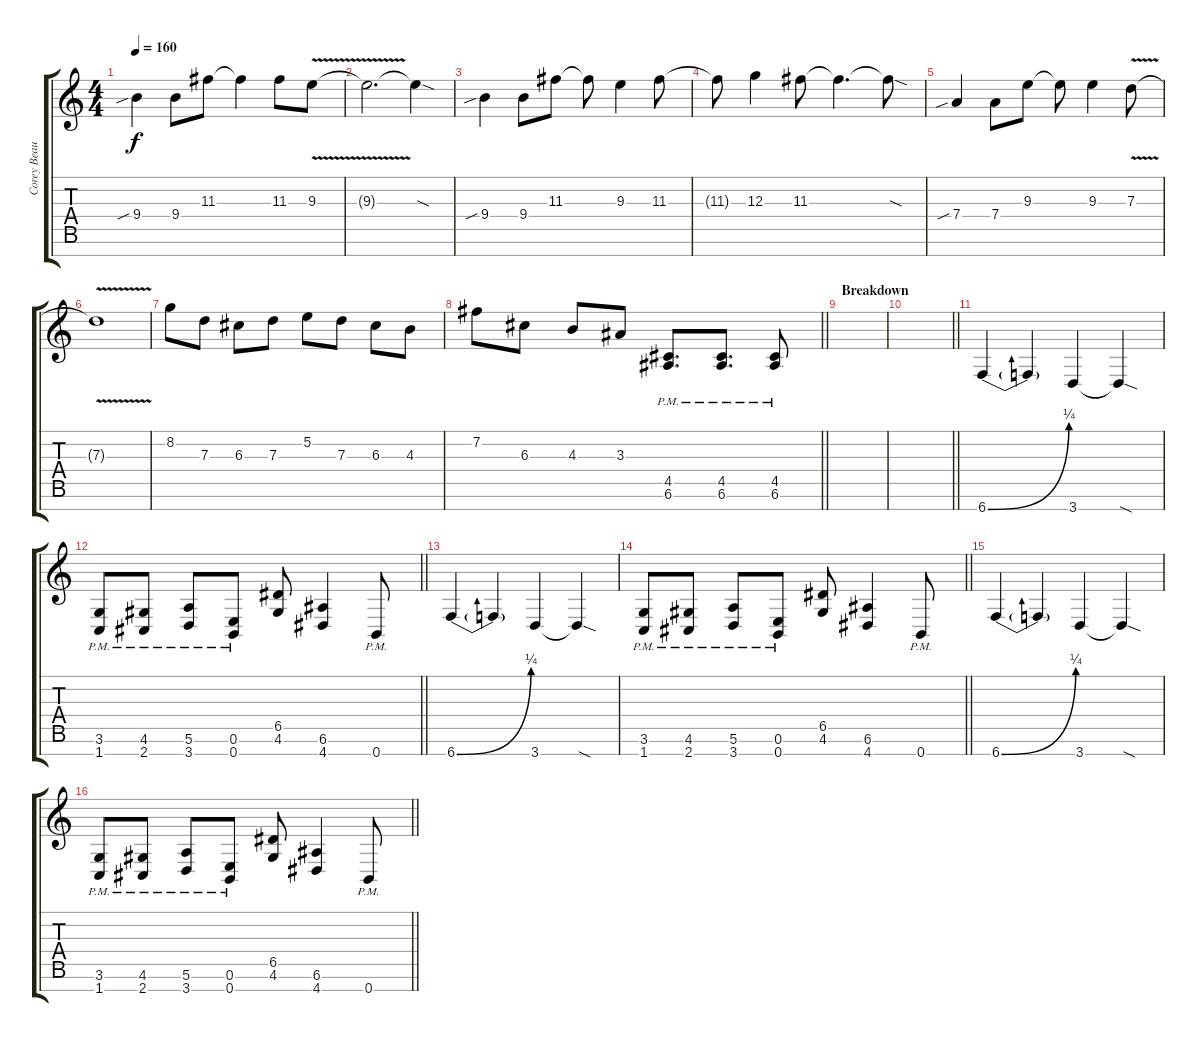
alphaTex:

\track ("Corey Beaulieu" "Corey Beau") {instrument distortionguitar}
\staff {score tabs}
\tuning (E4 B3 G3 D3 A2 E2 B1) {hide}
\ts (4 4)
\tempo 160
\clef g2
\ks c
9.4{sib}.4{dy f} 9.4.8 11.3.8 11.3{t}.4 11.3.8 9.3{v}.8 |
9.3{t}.2{d} 9.3{sod t}.4 |
9.4{sib}.4 9.4.8 11.3.8 11.3{t}.8 9.3.4 11.3.8 |
11.3{t}.8 12.3.4 11.3.8 11.3{t}.4{d} 11.3{sod t}.8 |
7.4{sib}.4 7.4.8 9.3.8 9.3{t}.8 9.3.4 7.3{v}.8 |
7.3{t}.1 |
8.2.8 7.3.8 6.3.8 7.3.8 5.2.8 7.3.8 6.3.8 4.3.8 |
\barLineRight lightlight
7.2.8 6.3.8 4.3.8 3.3.8 (4.5{pm} 6.6{pm}).8{d} (4.5{pm} 6.6{pm}).8{d} (4.5{pm} 6.6{pm}).8 |
\section ("" "Breakdown")
|
\barLineRight lightlight
|
\section ("" "")
6.7{be (bend 0 0 60 1)}.4 6.7{t}.4 3.7.4 3.7{sod t}.4 |
\barLineRight lightlight
(3.6{pm} 1.7{pm}).8 (4.6{pm} 2.7{pm}).8 (5.6{pm} 3.7{pm}).8 (0.6{pm} 0.7{pm}).8 (6.5 4.6).8 (6.6 4.7).4 0.7{pm}.8 |
6.7{be (bend 0 0 60 1)}.4 6.7{t}.4 3.7.4 3.7{sod t}.4 |
\barLineRight lightlight
(3.6{pm} 1.7{pm}).8 (4.6{pm} 2.7{pm}).8 (5.6{pm} 3.7{pm}).8 (0.6{pm} 0.7{pm}).8 (6.5 4.6).8 (6.6 4.7).4 0.7{pm}.8 |
6.7{be (bend 0 0 60 1)}.4 6.7{t}.4 3.7.4 3.7{sod t}.4 |
\barLineRight lightlight
(3.6{pm} 1.7{pm}).8 (4.6{pm} 2.7{pm}).8 (5.6{pm} 3.7{pm}).8 (0.6{pm} 0.7{pm}).8 (6.5 4.6).8 (6.6 4.7).4 0.7{pm}.8
